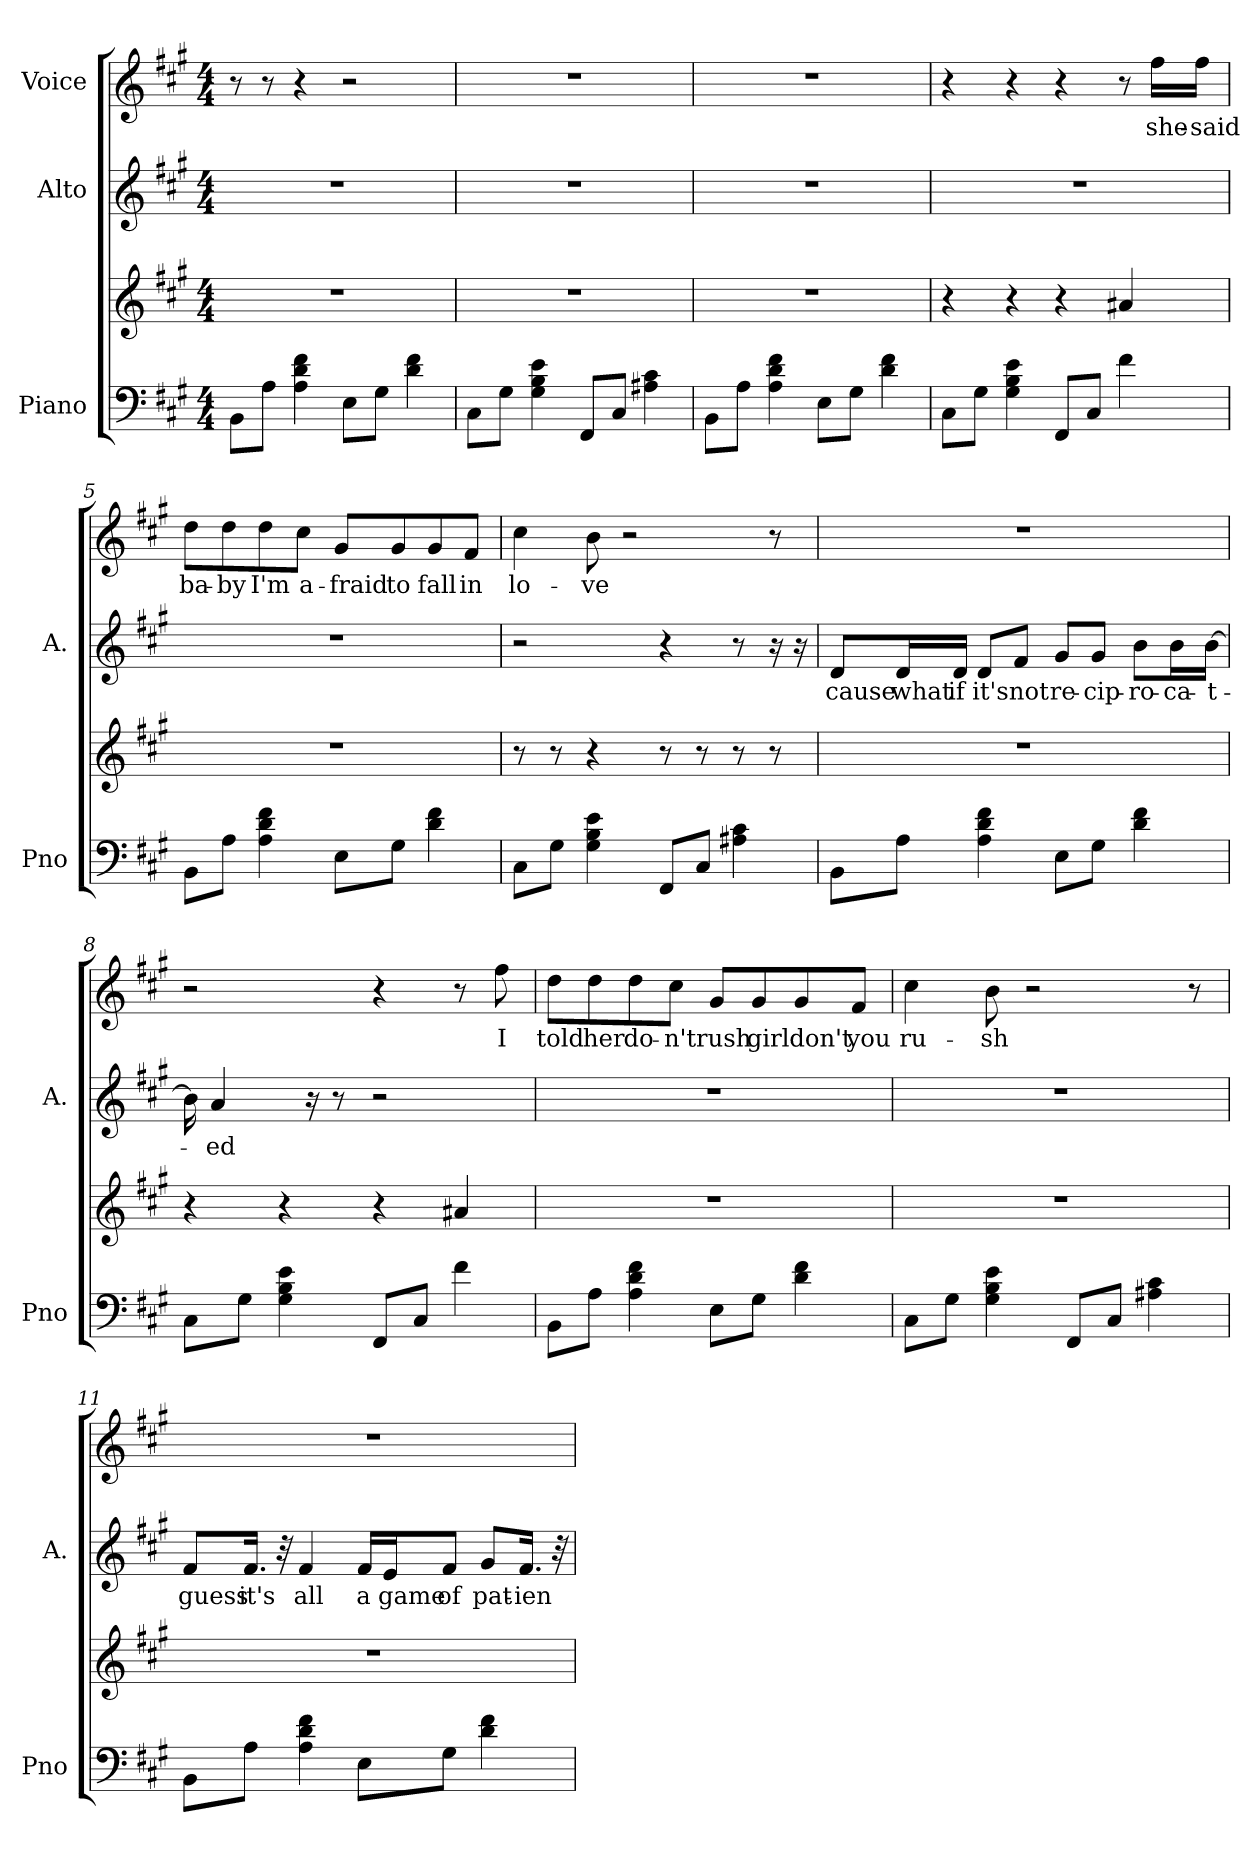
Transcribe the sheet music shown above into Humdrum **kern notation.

**kern	**kern	**kern	**text	**kern	**text
*part3	*part3	*part2	*part2	*part1	*part1
*staff4	*staff3	*staff2	*staff2	*staff1	*staff1
*I"Piano	*	*I"Alto	*	*I"Voice	*
*I'Pno	*	*I'A.	*	*	*
*clefF4	*clefG2	*clefG2	*	*clefG2	*
*k[f#c#g#]	*k[f#c#g#]	*k[f#c#g#]	*	*k[f#c#g#]	*
*M4/4	*M4/4	*M4/4	*	*M4/4	*
*MM70	*MM70	*MM70	*	*MM70	*
=1	=1	=1	=1	=1	=1
8BB\L	1r	1r	.	8r	.
8A\J	.	.	.	8r	.
4A\ 4d\ 4f#\	.	.	.	4r	.
8E\L	.	.	.	2r	.
8G#\J	.	.	.	.	.
4d\ 4f#\	.	.	.	.	.
=2	=2	=2	=2	=2	=2
8C#\L	1r	1r	.	1r	.
8G#\J	.	.	.	.	.
4G#\ 4B\ 4e\	.	.	.	.	.
8FF#/L	.	.	.	.	.
8C#/J	.	.	.	.	.
4A#X\ 4c#\	.	.	.	.	.
=3	=3	=3	=3	=3	=3
8BB\L	1r	1r	.	1r	.
8A\J	.	.	.	.	.
4A\ 4d\ 4f#\	.	.	.	.	.
8E\L	.	.	.	.	.
8G#\J	.	.	.	.	.
4d\ 4f#\	.	.	.	.	.
=4	=4	=4	=4	=4	=4
8C#\L	4r	1r	.	4r	.
8G#\J	.	.	.	.	.
4G#\ 4B\ 4e\	4r	.	.	4r	.
8FF#/L	4r	.	.	4r	.
8C#/J	.	.	.	.	.
4f#\	4a#X/	.	.	8r	.
!	!	!	!	!	!LO:LY:b
.	.	.	.	16ff#\LL	she-
!	!	!	!	!	!LO:LY:b
.	.	.	.	16ff#\JJ	-said
=5	=5	=5	=5	=5	=5
!	!	!	!	!	!LO:LY:b
8BB\L	1r	1r	.	8dd\L	ba-
!	!	!	!	!	!LO:LY:b
8A\J	.	.	.	8dd\	-by
!	!	!	!	!	!LO:LY:b
4A\ 4d\ 4f#\	.	.	.	8dd\	I'm
!	!	!	!	!	!LO:LY:b
.	.	.	.	8cc#\J	a-
!	!	!	!	!	!LO:LY:b
8E\L	.	.	.	8g#/L	-fraid
!	!	!	!	!	!LO:LY:b
8G#\J	.	.	.	8g#/	to
!	!	!	!	!	!LO:LY:b
4d\ 4f#\	.	.	.	8g#/	fall
!	!	!	!	!	!LO:LY:b
.	.	.	.	8f#/J	in
!!LO:LB:g=z
=6	=6	=6	=6	=6	=6
!	!	!	!	!	!LO:LY:b
8C#\L	8r	2r	.	4cc#\	lo-
8G#\J	8r	.	.	.	.
!	!	!	!	!	!LO:LY:b
4G#\ 4B\ 4e\	4r	.	.	8b\	-ve
.	.	.	.	2r	.
8FF#/L	8r	4r	.	.	.
8C#/J	8r	.	.	.	.
4A#X\ 4c#\	8r	8r	.	.	.
.	8r	16r	.	8r	.
.	.	16r	.	.	.
=7	=7	=7	=7	=7	=7
!	!	!	!LO:LY:b	!	!
8BB\L	1r	8d/L	cause	1r	.
!	!	!	!LO:LY:b	!	!
8A\J	.	16d/L	what	.	.
!	!	!	!LO:LY:b	!	!
.	.	16d/JJ	if	.	.
!	!	!	!LO:LY:b	!	!
4A\ 4d\ 4f#\	.	8d/L	it's	.	.
!	!	!	!LO:LY:b	!	!
.	.	8f#/J	not	.	.
!	!	!	!LO:LY:b	!	!
8E\L	.	8g#/L	re-	.	.
!	!	!	!LO:LY:b	!	!
8G#\J	.	8g#/J	-cip-	.	.
!	!	!	!LO:LY:b	!	!
4d\ 4f#\	.	8b\L	-ro-	.	.
!	!	!	!LO:LY:b	!	!
.	.	16b\L	-ca-	.	.
!	!	!	!LO:LY:b	!	!
.	.	[16b\JJ	-t-	.	.
=8	=8	=8	=8	=8	=8
8C#\L	4r	16b\]	.	2r	.
!	!	!	!LO:LY:b	!	!
.	.	4a/	-ed	.	.
8G#\J	.	.	.	.	.
4G#\ 4B\ 4e\	4r	.	.	.	.
.	.	16r	.	.	.
.	.	8r	.	.	.
8FF#/L	4r	2r	.	4r	.
8C#/J	.	.	.	.	.
4f#\	4a#X/	.	.	8r	.
!	!	!	!	!	!LO:LY:b
.	.	.	.	8ff#\	I
!!LO:PB:g=z
=9	=9	=9	=9	=9	=9
!	!	!	!	!	!LO:LY:b
8BB\L	1r	1r	.	8dd\L	told
!	!	!	!	!	!LO:LY:b
8A\J	.	.	.	8dd\	her
!	!	!	!	!	!LO:LY:b
4A\ 4d\ 4f#\	.	.	.	8dd\	do-
!	!	!	!	!	!LO:LY:b
.	.	.	.	8cc#\J	-n't
!	!	!	!	!	!LO:LY:b
8E\L	.	.	.	8g#/L	rush
!	!	!	!	!	!LO:LY:b
8G#\J	.	.	.	8g#/	girl
!	!	!	!	!	!LO:LY:b
4d\ 4f#\	.	.	.	8g#/	don't
!	!	!	!	!	!LO:LY:b
.	.	.	.	8f#/J	you
=10	=10	=10	=10	=10	=10
!	!	!	!	!	!LO:LY:b
8C#\L	1r	1r	.	4cc#\	ru-
8G#\J	.	.	.	.	.
!	!	!	!	!	!LO:LY:b
4G#\ 4B\ 4e\	.	.	.	8b\	-sh
.	.	.	.	2r	.
8FF#/L	.	.	.	.	.
8C#/J	.	.	.	.	.
4A#X\ 4c#\	.	.	.	.	.
.	.	.	.	8r	.
=11	=11	=11	=11	=11	=11
!	!	!	!LO:LY:b	!	!
8BB\L	1r	8f#/L	guess	1r	.
!	!	!	!LO:LY:b	!	!
8A\J	.	16.f#/Jk	it's	.	.
.	.	32r	.	.	.
!	!	!	!LO:LY:b	!	!
4A\ 4d\ 4f#\	.	4f#/	all	.	.
!	!	!	!LO:LY:b	!	!
8E\L	.	16f#/LL	a	.	.
!	!	!	!LO:LY:b	!	!
.	.	16e/J	game	.	.
!	!	!	!LO:LY:b	!	!
8G#\J	.	8f#/J	of	.	.
!	!	!	!LO:LY:b	!	!
4d\ 4f#\	.	8g#/L	pat-	.	.
!	!	!	!LO:LY:b	!	!
.	.	16.f#/Jk	-ien-	.	.
.	.	32r	.	.	.
=	=	=	=	=	=
*-	*-	*-	*-	*-	*-
